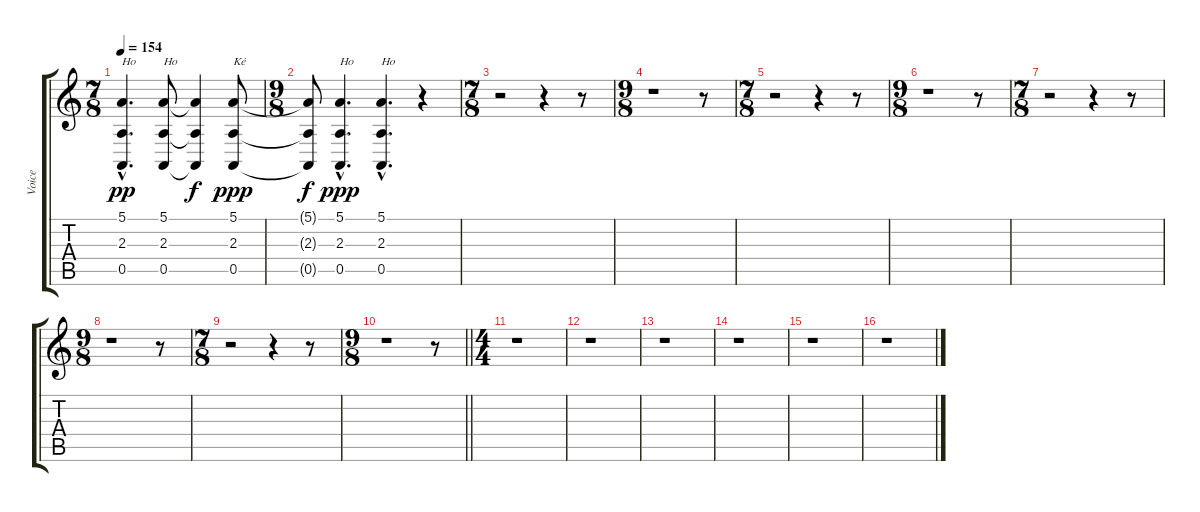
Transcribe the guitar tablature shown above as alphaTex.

\track ("Voice" "Voice") {instrument voiceoohs}
\staff {score tabs}
\tuning (E4 B3 G3 D3 A2 E2) {hide}
\ts (7 8)
\tempo 154
\clef g2
\ks c
(5.1{hac} 2.3{hac} 0.5{hac}).4{d txt "Ho" dy pp} (5.1 2.3 0.5).8{txt "Ho"} (5.1{t} 2.3{t} 0.5{t}).4{dy f} (5.1 2.3 0.5).8{txt "Ké" dy ppp} |
\ts (9 8)
(5.1{t} 2.3{t} 0.5{t}).8{dy f} (5.1{hac} 2.3{hac} 0.5{hac}).4{d txt "Ho" dy ppp} (5.1{hac} 2.3{hac} 0.5{hac}).4{d txt "Ho"} r.4 |
\ts (7 8)
r.2 r.4 r.8 |
\ts (9 8)
r.1 r.8 |
\ts (7 8)
r.2 r.4 r.8 |
\ts (9 8)
r.1 r.8 |
\ts (7 8)
r.2 r.4 r.8 |
\ts (9 8)
r.1 r.8 |
\ts (7 8)
r.2 r.4 r.8 |
\ts (9 8)
\barLineRight lightlight
r.1 r.8 |
\ts (4 4)
r.1 |
r.1 |
r.1 |
r.1 |
r.1 |
r.1
